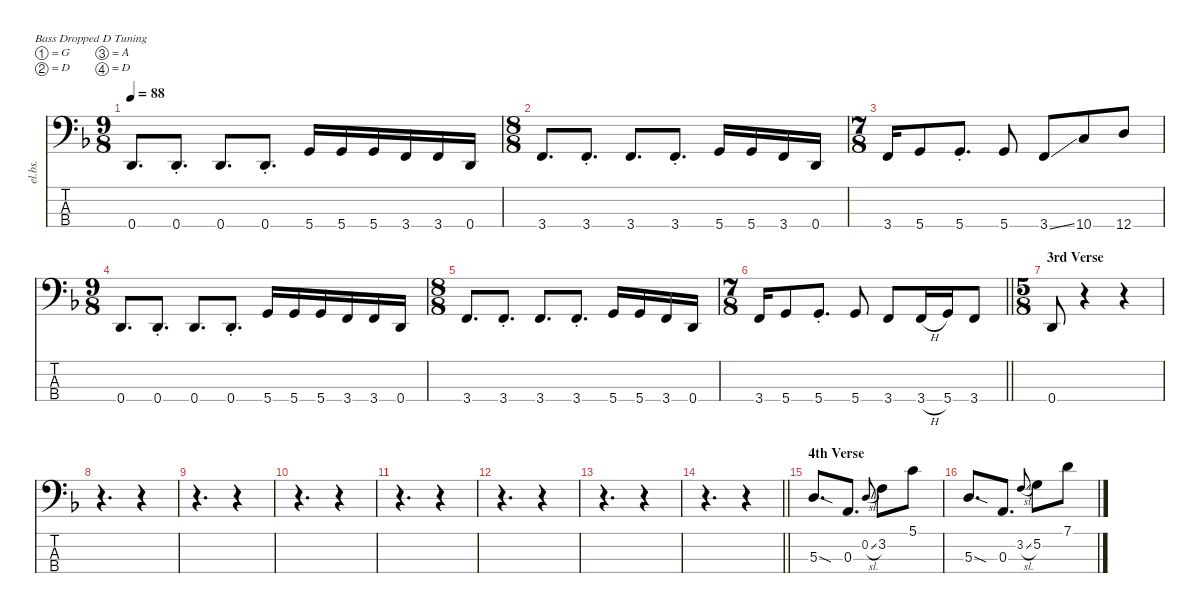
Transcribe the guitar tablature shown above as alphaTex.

\defaultSystemsLayout 4
\hideDynamics
\bracketExtendMode nobrackets
\otherSystemsTrackNameOrientation horizontal
\track ("Bass w/ whammy" "el.bs.") {instrument electricbasspick}
\staff {score tabs}
\tuning (G2 D2 A1 D1)
\ts (9 8)
\beaming (8 3 2 4)
\tempo 88
\clef f4
\ks dminor
0.4{acc forcenatural}.8{d dy f beam Up} 0.4{st acc forcenatural}.8{d beam Up} 0.4{acc forcenatural}.8{d beam Up} 0.4{st acc forcenatural}.8{d beam Up} 5.4{acc forcenatural}.16{beam Up} 5.4{acc forcenatural}.16{beam Up} 5.4{acc forcenatural}.16{beam Up} 3.4{acc forcenatural}.16{beam Up} 3.4{acc forcenatural}.16{beam Up} 0.4{acc forcenatural}.16{beam Up} |
\ts (8 8)
\beaming (8 3 2 3)
3.4{acc forcenatural}.8{d beam Up beam merge} 3.4{st acc forcenatural}.8{d beam Up} 3.4{acc forcenatural}.8{d beam Up beam merge} 3.4{st acc forcenatural}.8{d beam Up} 5.4{acc forcenatural}.16{beam Up} 5.4{acc forcenatural}.16{beam Up beam merge} 3.4{acc forcenatural}.16{beam Up} 0.4{acc forcenatural}.16{beam Up} |
\ts (7 8)
\beaming (8 3 2 2)
3.4{acc forcenatural}.16{beam Up} 5.4{acc forcenatural}.8{beam Up beam merge} 5.4{st acc forcenatural}.8{d beam Up} 5.4{acc forcenatural}.8{beam Up beam split} 3.4{ss acc forcenatural}.8{beam Up beam merge} 10.4{acc forcenatural}.8{beam Up beam merge} 12.4{acc forcenatural}.8{beam Up} |
\ts (9 8)
\beaming (8 3 3 3)
0.4{acc forcenatural}.8{d beam Up} 0.4{st acc forcenatural}.8{d beam Up} 0.4{acc forcenatural}.8{d beam Up} 0.4{st acc forcenatural}.8{d beam Up} 5.4{acc forcenatural}.16{beam Up} 5.4{acc forcenatural}.16{beam Up} 5.4{acc forcenatural}.16{beam Up} 3.4{acc forcenatural}.16{beam Up} 3.4{acc forcenatural}.16{beam Up} 0.4{acc forcenatural}.16{beam Up} |
\ts (8 8)
\beaming (8 2 2 2 2)
3.4{acc forcenatural}.8{d beam Up beam merge} 3.4{st acc forcenatural}.8{d beam Up} 3.4{acc forcenatural}.8{d beam Up beam merge} 3.4{st acc forcenatural}.8{d beam Up} 5.4{acc forcenatural}.16{beam Up} 5.4{acc forcenatural}.16{beam Up beam merge} 3.4{acc forcenatural}.16{beam Up} 0.4{acc forcenatural}.16{beam Up} |
\ts (7 8)
\beaming (8 2 2 2 2)
\barLineRight lightlight
3.4{acc forcenatural}.16{beam Up} 5.4{acc forcenatural}.8{beam Up beam merge} 5.4{st acc forcenatural}.8{d beam Up} 5.4{acc forcenatural}.8{beam Up beam split} 3.4{acc forcenatural}.8{beam Up beam merge} 3.4{h acc forcenatural}.16{beam Up} 5.4{acc forcenatural}.16{beam Up beam merge} 3.4{acc forcenatural}.8{beam Up} |
\ts (5 8)
\beaming (8 2 2 2 2)
\section ("" "3rd Verse")
0.4{acc forcenatural}.8{beam Up} r.4{beam Up} r.4{beam Up} |
r.4{d beam Down} r.4{beam Down} |
r.4{d beam Down} r.4{beam Down} |
r.4{d beam Down} r.4{beam Down} |
r.4{d beam Down} r.4{beam Down} |
r.4{d beam Down} r.4{beam Down} |
r.4{d beam Down} r.4{beam Down} |
\barLineRight lightlight
r.4{d beam Down} r.4{beam Down} |
\section ("" "4th Verse")
5.3{sod acc forcenatural}.8{d beam Up} 0.3{acc forcenatural}.8{d beam Up} 0.2{sl acc forcenatural}.8{gr onbeat dy mf beam Up} 3.2{acc forcenatural}.8{dy f beam Down beam merge} 5.1{acc forcenatural}.8{beam Down} |
5.3{sod acc forcenatural}.8{d beam Up} 0.3{acc forcenatural}.8{d beam Up} 3.2{sl acc forcenatural}.8{gr onbeat dy mf beam Up} 5.2{acc forcenatural}.8{dy f beam Down beam merge} 7.1{acc forcenatural}.8{beam Down}
